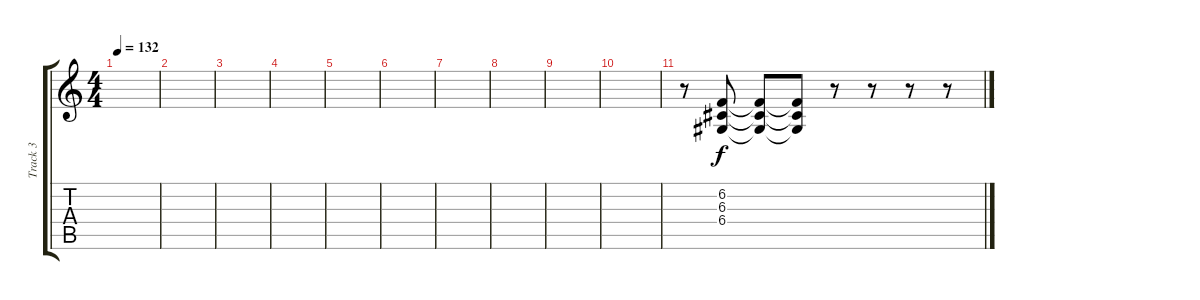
\track ("Track 3" "Track 3") {instrument reversecymbal}
\staff {score tabs}
\tuning (E4 B3 G3 D3 A2 E2) {hide}
\ts (4 4)
\tempo 132
\clef g2
\ks c
|
|
|
|
|
|
|
|
|
|
r.8 (6.2 6.3 6.4).8 (6.2{t} 6.3{t} 6.4{t}).8 (6.2{t} 6.3{t} 6.4{t}).8 r.8 r.8 r.8 r.8
